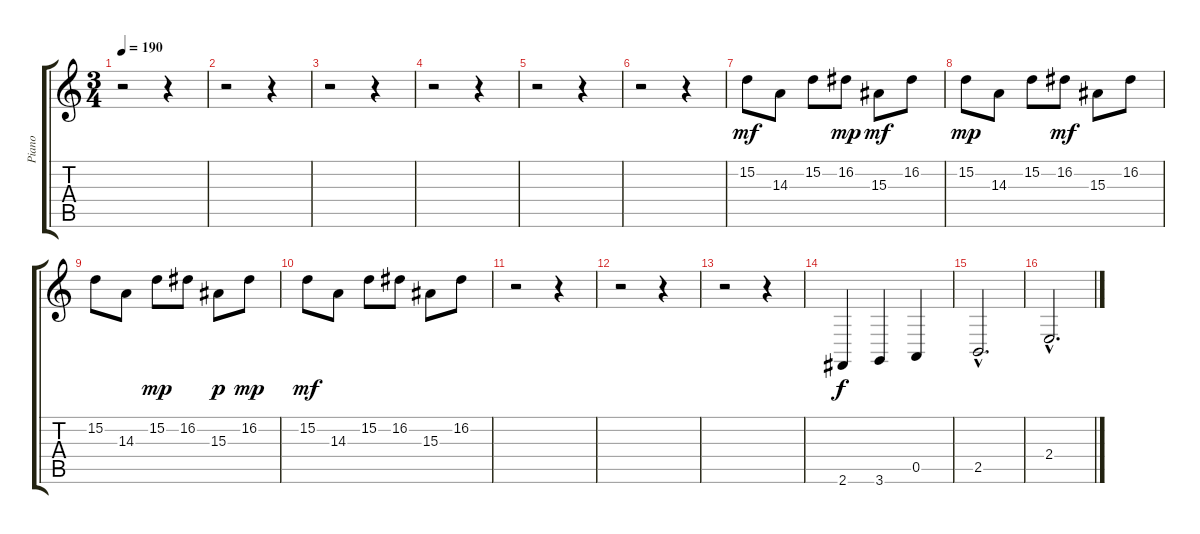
\track ("Piano" "Piano") {instrument acousticgrandpiano}
\staff {score tabs}
\tuning (E4 B3 G3 D3 A2 E2) {hide}
\ts (3 4)
\tempo 190
\clef g2
\ks c
r.2{dy f} r.4 |
r.2 r.4 |
r.2 r.4 |
r.2 r.4 |
r.2 r.4 |
r.2 r.4 |
15.2.8{dy mf} 14.3.8 15.2.8 16.2.8{dy mp} 15.3.8{dy mf} 16.2.8 |
15.2.8{dy mp} 14.3.8 15.2.8 16.2.8{dy mf} 15.3.8 16.2.8 |
15.2.8 14.3.8 15.2.8{dy mp} 16.2.8 15.3.8{dy p} 16.2.8{dy mp} |
15.2.8{dy mf} 14.3.8 15.2.8 16.2.8 15.3.8 16.2.8 |
r.2 r.4 |
r.2 r.4 |
r.2 r.4 |
2.6.4{dy f} 3.6.4 0.5.4 |
2.5{hac}.2{d} |
2.4{hac}.2{d}
